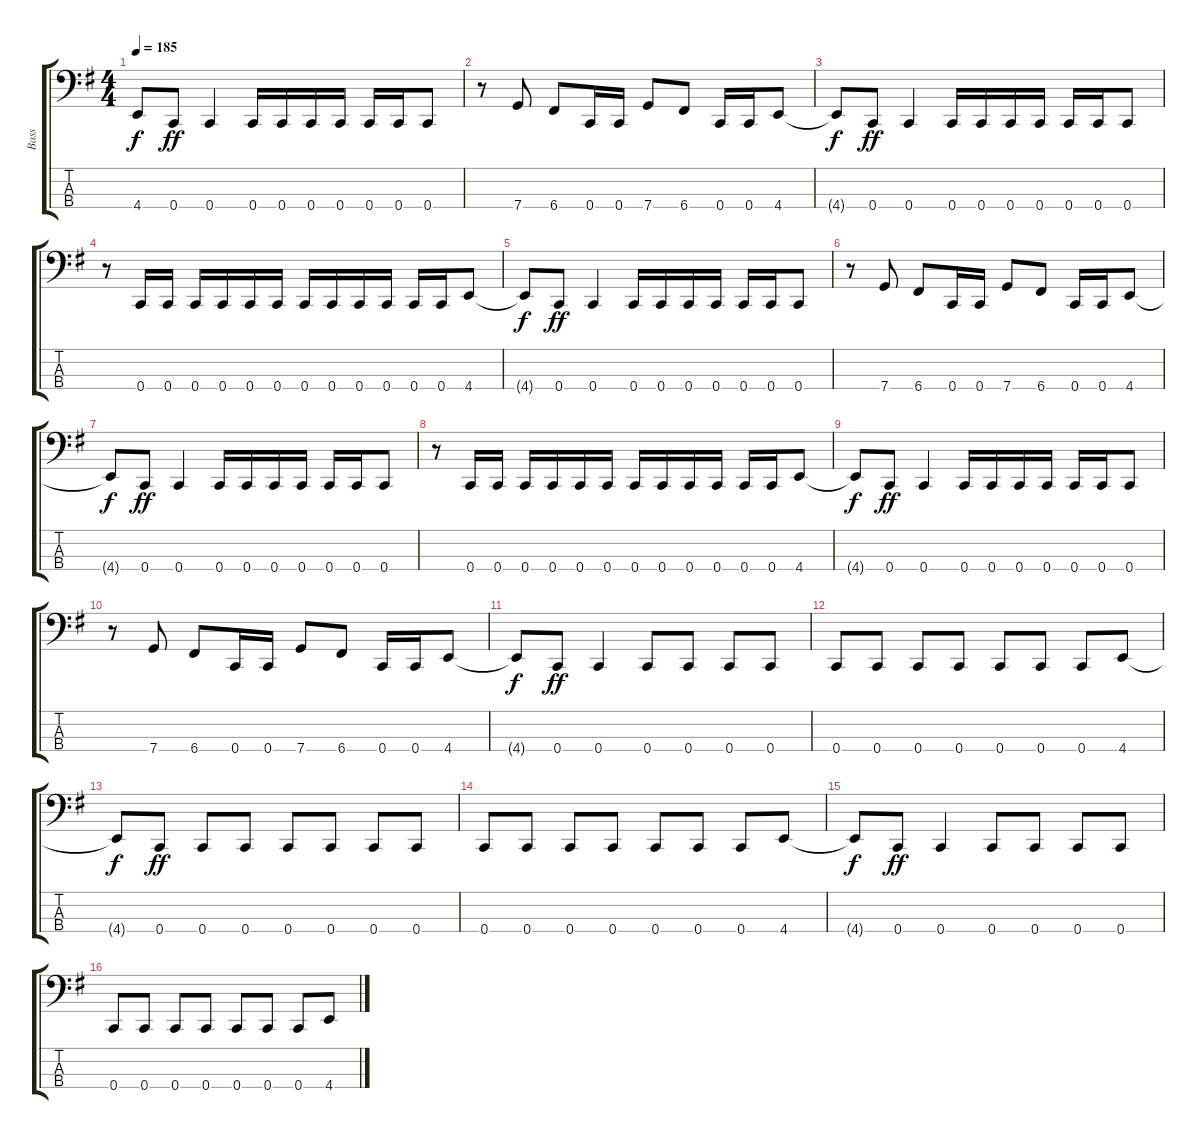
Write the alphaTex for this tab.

\track ("Bass" "Bass") {instrument electricbasspick}
\staff {score tabs}
\tuning (F2 C2 G1 C1) {hide}
\ts (4 4)
\tempo 185
\clef f4
\ks g
4.4{t}.8{dy f} 0.4.8{dy ff} 0.4.4 0.4.16 0.4.16 0.4.16 0.4.16 0.4.16 0.4.16 0.4.8 |
r.8 7.4.8 6.4.8 0.4.16 0.4.16 7.4.8 6.4.8 0.4.16 0.4.16 4.4.8 |
4.4{t}.8{dy f} 0.4.8{dy ff} 0.4.4 0.4.16 0.4.16 0.4.16 0.4.16 0.4.16 0.4.16 0.4.8 |
r.8 0.4.16 0.4.16 0.4.16 0.4.16 0.4.16 0.4.16 0.4.16 0.4.16 0.4.16 0.4.16 0.4.16 0.4.16 4.4.8 |
4.4{t}.8{dy f} 0.4.8{dy ff} 0.4.4 0.4.16 0.4.16 0.4.16 0.4.16 0.4.16 0.4.16 0.4.8 |
r.8 7.4.8 6.4.8 0.4.16 0.4.16 7.4.8 6.4.8 0.4.16 0.4.16 4.4.8 |
4.4{t}.8{dy f} 0.4.8{dy ff} 0.4.4 0.4.16 0.4.16 0.4.16 0.4.16 0.4.16 0.4.16 0.4.8 |
r.8 0.4.16 0.4.16 0.4.16 0.4.16 0.4.16 0.4.16 0.4.16 0.4.16 0.4.16 0.4.16 0.4.16 0.4.16 4.4.8 |
4.4{t}.8{dy f} 0.4.8{dy ff} 0.4.4 0.4.16 0.4.16 0.4.16 0.4.16 0.4.16 0.4.16 0.4.8 |
r.8 7.4.8 6.4.8 0.4.16 0.4.16 7.4.8 6.4.8 0.4.16 0.4.16 4.4.8 |
4.4{t}.8{dy f} 0.4.8{dy ff} 0.4.4 0.4.8 0.4.8 0.4.8 0.4.8 |
0.4.8 0.4.8 0.4.8 0.4.8 0.4.8 0.4.8 0.4.8 4.4.8 |
4.4{t}.8{dy f} 0.4.8{dy ff} 0.4.8 0.4.8 0.4.8 0.4.8 0.4.8 0.4.8 |
0.4.8 0.4.8 0.4.8 0.4.8 0.4.8 0.4.8 0.4.8 4.4.8 |
4.4{t}.8{dy f} 0.4.8{dy ff} 0.4.4 0.4.8 0.4.8 0.4.8 0.4.8 |
0.4.8 0.4.8 0.4.8 0.4.8 0.4.8 0.4.8 0.4.8 4.4.8
